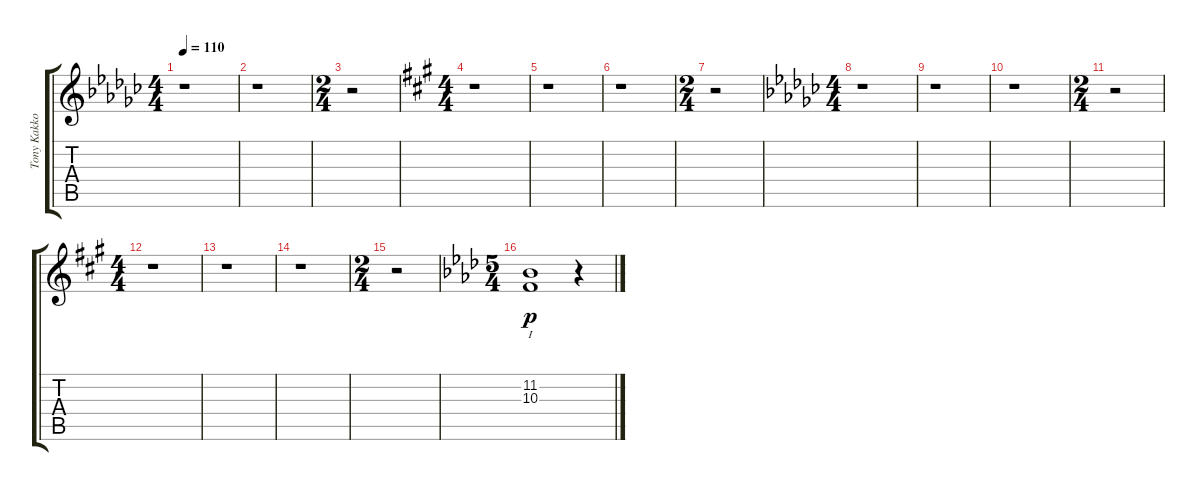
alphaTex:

\track ("Tony Kakko (Vocals and Misc. Synth Effec" "Tony Kakko") {instrument choiraahs}
\staff {score tabs}
\tuning (E4 B3 G3 D3 A2 E2) {hide}
\ts (4 4)
\tempo 110
\clef g2
\ks gb
r.1{dy f} |
r.1 |
\ts (2 4)
r.2 |
\ts (4 4)
\ks a
r.1 |
r.1 |
r.1 |
\ts (2 4)
r.2 |
\ts (4 4)
\ks gb
r.1 |
r.1 |
r.1 |
\ts (2 4)
r.2 |
\ts (4 4)
\ks a
r.1 |
r.1 |
r.1 |
\ts (2 4)
r.2 |
\ts (5 4)
\ks ab
(11.2 10.3).1{lyrics (0 "I") lyrics (1 "") lyrics (2 "") lyrics (3 "") lyrics (4 "") dy p instrument choiraahs} r.4
